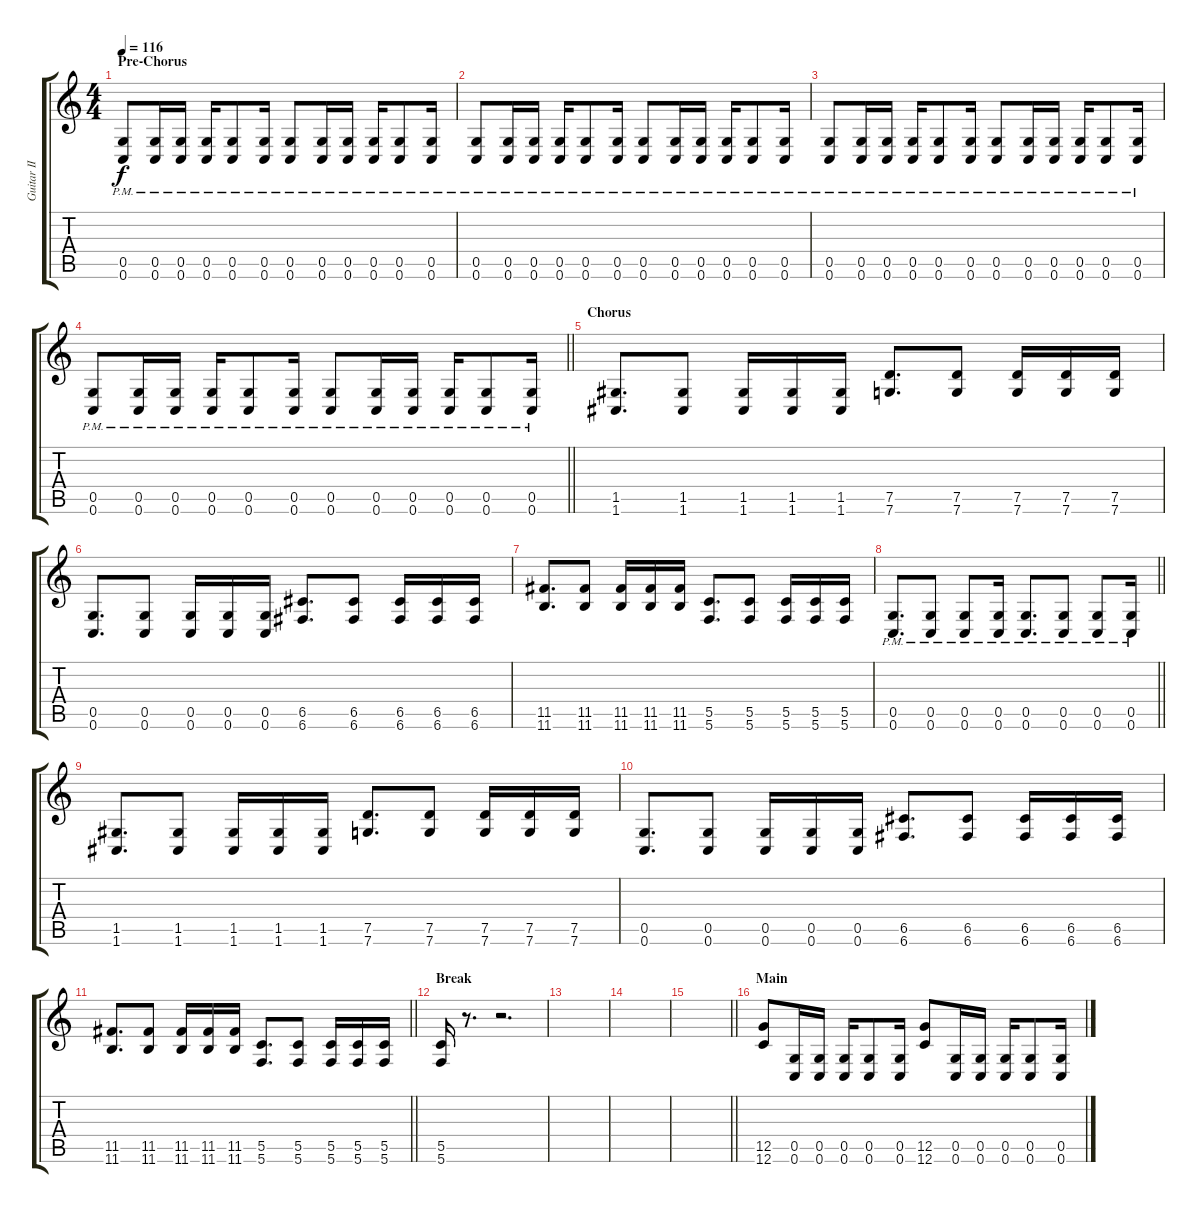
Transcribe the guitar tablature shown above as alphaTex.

\track ("Guitar II" "Guitar II") {instrument distortionguitar}
\staff {score tabs}
\tuning (D4 A3 F3 C3 G2 C2) {hide}
\ts (4 4)
\section ("" "Pre-Chorus")
\tempo 116
\clef g2
\ks c
(0.5{pm} 0.6{pm}).8{dy f} (0.5{pm} 0.6{pm}).16 (0.5{pm} 0.6{pm}).16 (0.5{pm} 0.6{pm}).16 (0.5{pm} 0.6{pm}).8 (0.5{pm} 0.6{pm}).16 (0.5{pm} 0.6{pm}).8 (0.5{pm} 0.6{pm}).16 (0.5{pm} 0.6{pm}).16 (0.5{pm} 0.6{pm}).16 (0.5{pm} 0.6{pm}).8 (0.5{pm} 0.6{pm}).16 |
(0.5{pm} 0.6{pm}).8 (0.5{pm} 0.6{pm}).16 (0.5{pm} 0.6{pm}).16 (0.5{pm} 0.6{pm}).16 (0.5{pm} 0.6{pm}).8 (0.5{pm} 0.6{pm}).16 (0.5{pm} 0.6{pm}).8 (0.5{pm} 0.6{pm}).16 (0.5{pm} 0.6{pm}).16 (0.5{pm} 0.6{pm}).16 (0.5{pm} 0.6{pm}).8 (0.5{pm} 0.6{pm}).16 |
(0.5{pm} 0.6{pm}).8 (0.5{pm} 0.6{pm}).16 (0.5{pm} 0.6{pm}).16 (0.5{pm} 0.6{pm}).16 (0.5{pm} 0.6{pm}).8 (0.5{pm} 0.6{pm}).16 (0.5{pm} 0.6{pm}).8 (0.5{pm} 0.6{pm}).16 (0.5{pm} 0.6{pm}).16 (0.5{pm} 0.6{pm}).16 (0.5{pm} 0.6{pm}).8 (0.5{pm} 0.6{pm}).16 |
\barLineRight lightlight
(0.5{pm} 0.6{pm}).8 (0.5{pm} 0.6{pm}).16 (0.5{pm} 0.6{pm}).16 (0.5{pm} 0.6{pm}).16 (0.5{pm} 0.6{pm}).8 (0.5{pm} 0.6{pm}).16 (0.5{pm} 0.6{pm}).8 (0.5{pm} 0.6{pm}).16 (0.5{pm} 0.6{pm}).16 (0.5{pm} 0.6{pm}).16 (0.5{pm} 0.6{pm}).8 (0.5{pm} 0.6{pm}).16 |
\section ("" "Chorus")
(1.5 1.6).8{d} (1.5 1.6).8 (1.5 1.6).16 (1.5 1.6).16 (1.5 1.6).16 (7.5 7.6).8{d} (7.5 7.6).8 (7.5 7.6).16 (7.5 7.6).16 (7.5 7.6).16 |
(0.5 0.6).8{d} (0.5 0.6).8 (0.5 0.6).16 (0.5 0.6).16 (0.5 0.6).16 (6.5 6.6).8{d} (6.5 6.6).8 (6.5 6.6).16 (6.5 6.6).16 (6.5 6.6).16 |
(11.5 11.6).8{d} (11.5 11.6).8 (11.5 11.6).16 (11.5 11.6).16 (11.5 11.6).16 (5.5 5.6).8{d} (5.5 5.6).8 (5.5 5.6).16 (5.5 5.6).16 (5.5 5.6).16 |
\barLineRight lightlight
(0.5{pm} 0.6{pm}).8{d} (0.5{pm} 0.6{pm}).8 (0.5{pm} 0.6{pm}).8 (0.5{pm} 0.6{pm}).16 (0.5{pm} 0.6{pm}).8{d} (0.5{pm} 0.6{pm}).8 (0.5{pm} 0.6{pm}).8 (0.5{pm} 0.6{pm}).16 |
\section ("" "")
(1.5 1.6).8{d} (1.5 1.6).8 (1.5 1.6).16 (1.5 1.6).16 (1.5 1.6).16 (7.5 7.6).8{d} (7.5 7.6).8 (7.5 7.6).16 (7.5 7.6).16 (7.5 7.6).16 |
(0.5 0.6).8{d} (0.5 0.6).8 (0.5 0.6).16 (0.5 0.6).16 (0.5 0.6).16 (6.5 6.6).8{d} (6.5 6.6).8 (6.5 6.6).16 (6.5 6.6).16 (6.5 6.6).16 |
\barLineRight lightlight
(11.5 11.6).8{d} (11.5 11.6).8 (11.5 11.6).16 (11.5 11.6).16 (11.5 11.6).16 (5.5 5.6).8{d} (5.5 5.6).8 (5.5 5.6).16 (5.5 5.6).16 (5.5 5.6).16 |
\section ("" "Break")
(5.5 5.6).16 r.8{d} r.2{d} |
|
|
\barLineRight lightlight
|
\section ("" "Main")
(12.5 12.6).8 (0.5 0.6).16 (0.5 0.6).16 (0.5 0.6).16 (0.5 0.6).8 (0.5 0.6).16 (12.5 12.6).8 (0.5 0.6).16 (0.5 0.6).16 (0.5 0.6).16 (0.5 0.6).8 (0.5 0.6).16
